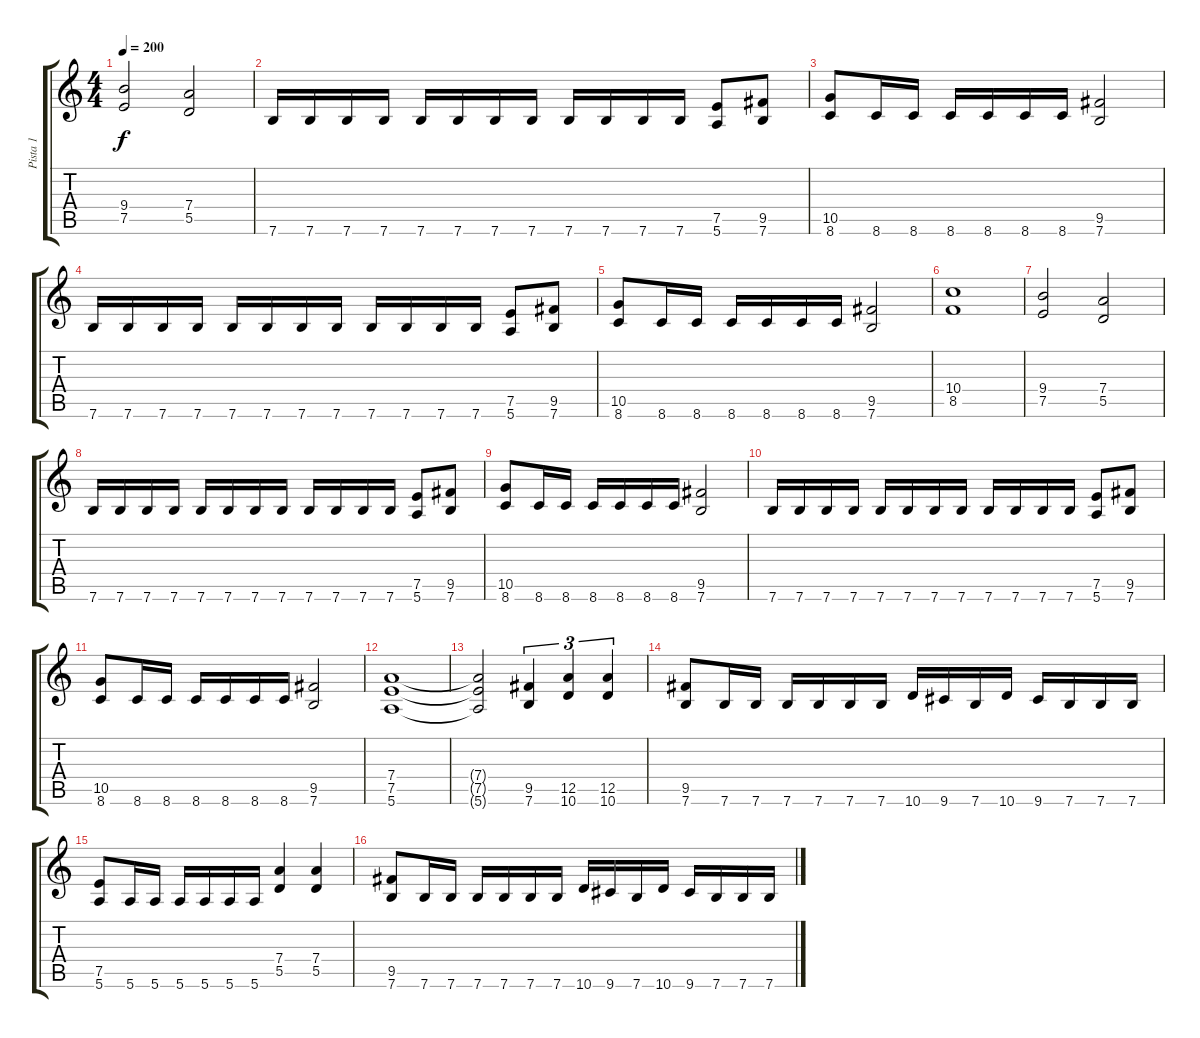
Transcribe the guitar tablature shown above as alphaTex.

\track ("Pista 1" "Pista 1") {instrument distortionguitar}
\staff {score tabs}
\tuning (E4 B3 G3 D3 A2 E2) {hide}
\ts (4 4)
\tempo 200
\clef g2
\ks c
(9.4 7.5).2{dy f} (7.4 5.5).2 |
7.6.16 7.6.16 7.6.16 7.6.16 7.6.16 7.6.16 7.6.16 7.6.16 7.6.16 7.6.16 7.6.16 7.6.16 (7.5 5.6).8 (9.5 7.6).8 |
(10.5 8.6).8 8.6.16 8.6.16 8.6.16 8.6.16 8.6.16 8.6.16 (9.5 7.6).2 |
7.6.16 7.6.16 7.6.16 7.6.16 7.6.16 7.6.16 7.6.16 7.6.16 7.6.16 7.6.16 7.6.16 7.6.16 (7.5 5.6).8 (9.5 7.6).8 |
(10.5 8.6).8 8.6.16 8.6.16 8.6.16 8.6.16 8.6.16 8.6.16 (9.5 7.6).2 |
(10.4 8.5).1 |
(9.4 7.5).2 (7.4 5.5).2 |
7.6.16 7.6.16 7.6.16 7.6.16 7.6.16 7.6.16 7.6.16 7.6.16 7.6.16 7.6.16 7.6.16 7.6.16 (7.5 5.6).8 (9.5 7.6).8 |
(10.5 8.6).8 8.6.16 8.6.16 8.6.16 8.6.16 8.6.16 8.6.16 (9.5 7.6).2 |
7.6.16 7.6.16 7.6.16 7.6.16 7.6.16 7.6.16 7.6.16 7.6.16 7.6.16 7.6.16 7.6.16 7.6.16 (7.5 5.6).8 (9.5 7.6).8 |
(10.5 8.6).8 8.6.16 8.6.16 8.6.16 8.6.16 8.6.16 8.6.16 (9.5 7.6).2 |
(7.4 7.5 5.6).1 |
(7.4{t} 7.5{t} 5.6{t}).2 (9.5 7.6).4{tu (3 2)} (12.5 10.6).4{tu (3 2)} (12.5 10.6).4{tu (3 2)} |
(9.5 7.6).8 7.6.16 7.6.16 7.6.16 7.6.16 7.6.16 7.6.16 10.6.16 9.6.16 7.6.16 10.6.16 9.6.16 7.6.16 7.6.16 7.6.16 |
(7.5 5.6).8 5.6.16 5.6.16 5.6.16 5.6.16 5.6.16 5.6.16 (7.4 5.5).4 (7.4 5.5).4 |
(9.5 7.6).8 7.6.16 7.6.16 7.6.16 7.6.16 7.6.16 7.6.16 10.6.16 9.6.16 7.6.16 10.6.16 9.6.16 7.6.16 7.6.16 7.6.16
